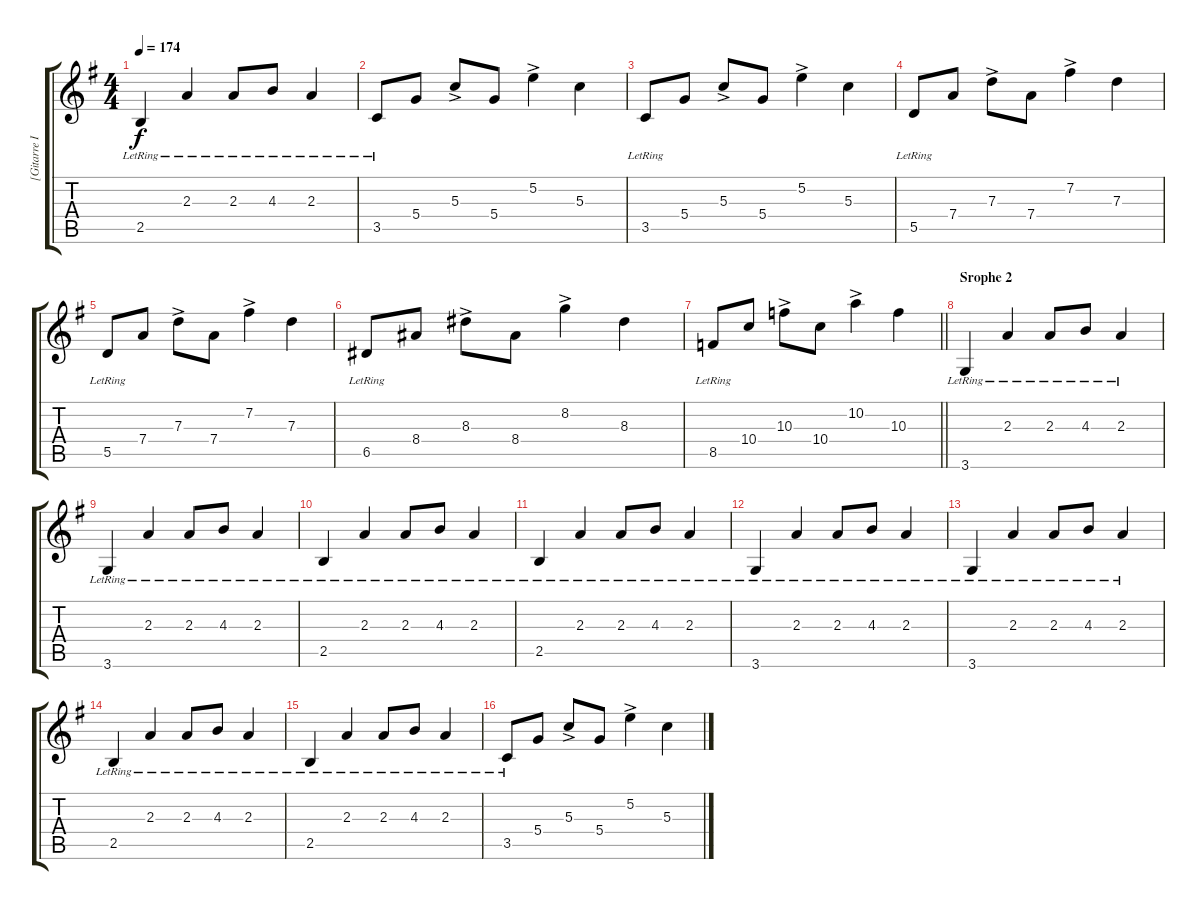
\track ("[Gitarre I]" "[Gitarre I") {instrument overdrivenguitar}
\staff {score tabs}
\tuning (E4 B3 G3 D3 A2 E2) {hide}
\ts (4 4)
\tempo 174
\clef g2
\ks g
2.5{lr}.4{dy f} 2.3{lr}.4 2.3{lr}.8 4.3{lr}.8 2.3{lr}.4 |
3.5{lr}.8 5.4.8 5.3{ac}.8 5.4.8 5.2{ac}.4 5.3.4 |
3.5{lr}.8 5.4.8 5.3{ac}.8 5.4.8 5.2{ac}.4 5.3.4 |
5.5{lr}.8 7.4.8 7.3{ac}.8 7.4.8 7.2{ac}.4 7.3.4 |
5.5{lr}.8 7.4.8 7.3{ac}.8 7.4.8 7.2{ac}.4 7.3.4 |
6.5{lr}.8 8.4.8 8.3{ac}.8 8.4.8 8.2{ac}.4 8.3.4 |
\barLineRight lightlight
8.5{lr}.8 10.4.8 10.3{ac}.8 10.4.8 10.2{ac}.4 10.3.4 |
\section ("" "Srophe 2")
3.6{lr}.4 2.3{lr}.4 2.3{lr}.8 4.3{lr}.8 2.3{lr}.4 |
3.6{lr}.4 2.3{lr}.4 2.3{lr}.8 4.3{lr}.8 2.3{lr}.4 |
2.5{lr}.4 2.3{lr}.4 2.3{lr}.8 4.3{lr}.8 2.3{lr}.4 |
2.5{lr}.4 2.3{lr}.4 2.3{lr}.8 4.3{lr}.8 2.3{lr}.4 |
3.6{lr}.4 2.3{lr}.4 2.3{lr}.8 4.3{lr}.8 2.3{lr}.4 |
3.6{lr}.4 2.3{lr}.4 2.3{lr}.8 4.3{lr}.8 2.3{lr}.4 |
2.5{lr}.4 2.3{lr}.4 2.3{lr}.8 4.3{lr}.8 2.3{lr}.4 |
2.5{lr}.4 2.3{lr}.4 2.3{lr}.8 4.3{lr}.8 2.3{lr}.4 |
3.5{lr}.8 5.4.8 5.3{ac}.8 5.4.8 5.2{ac}.4 5.3.4
